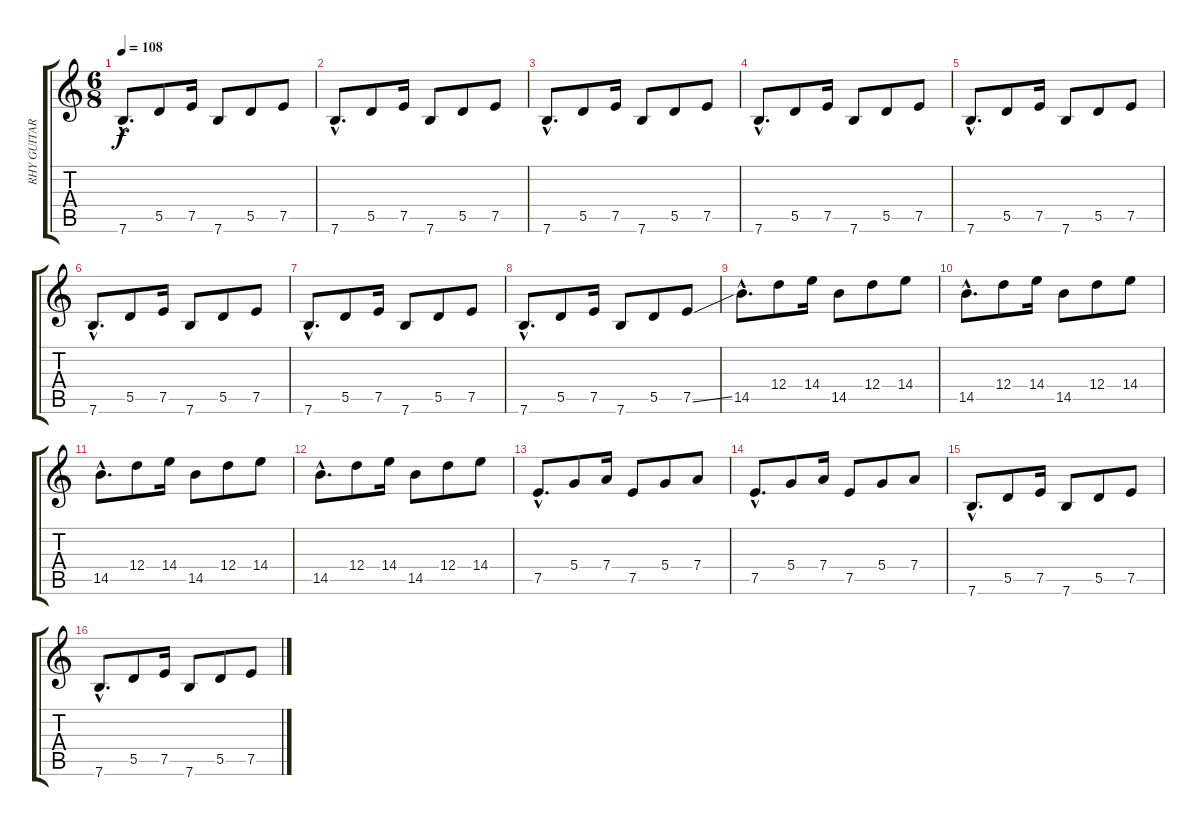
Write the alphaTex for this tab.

\track ("RHY GUITAR" "RHY GUITAR") {instrument distortionguitar}
\staff {score tabs}
\tuning (E4 B3 G3 D3 A2 E2) {hide}
\ts (6 8)
\tempo 108
\clef g2
\ks c
7.6{hac}.8{d dy f instrument distortionguitar} 5.5.8 7.5.16 7.6.8 5.5.8 7.5.8 |
7.6{hac}.8{d} 5.5.8 7.5.16 7.6.8 5.5.8 7.5.8 |
7.6{hac}.8{d} 5.5.8 7.5.16 7.6.8 5.5.8 7.5.8 |
7.6{hac}.8{d} 5.5.8 7.5.16 7.6.8 5.5.8 7.5.8 |
7.6{hac}.8{d} 5.5.8 7.5.16 7.6.8 5.5.8 7.5.8 |
7.6{hac}.8{d} 5.5.8 7.5.16 7.6.8 5.5.8 7.5.8 |
7.6{hac}.8{d} 5.5.8 7.5.16 7.6.8 5.5.8 7.5.8 |
7.6{hac}.8{d} 5.5.8 7.5.16 7.6.8 5.5.8 7.5{ss}.8 |
14.5{hac}.8{d} 12.4.8 14.4.16 14.5.8 12.4.8 14.4.8 |
14.5{hac}.8{d} 12.4.8 14.4.16 14.5.8 12.4.8 14.4.8 |
14.5{hac}.8{d} 12.4.8 14.4.16 14.5.8 12.4.8 14.4.8 |
14.5{hac}.8{d} 12.4.8 14.4.16 14.5.8 12.4.8 14.4.8 |
7.5{hac}.8{d} 5.4.8 7.4.16 7.5.8 5.4.8 7.4.8 |
7.5{hac}.8{d} 5.4.8 7.4.16 7.5.8 5.4.8 7.4.8 |
7.6{hac}.8{d} 5.5.8 7.5.16 7.6.8 5.5.8 7.5.8 |
7.6{hac}.8{d} 5.5.8 7.5.16 7.6.8 5.5.8 7.5{ss}.8
